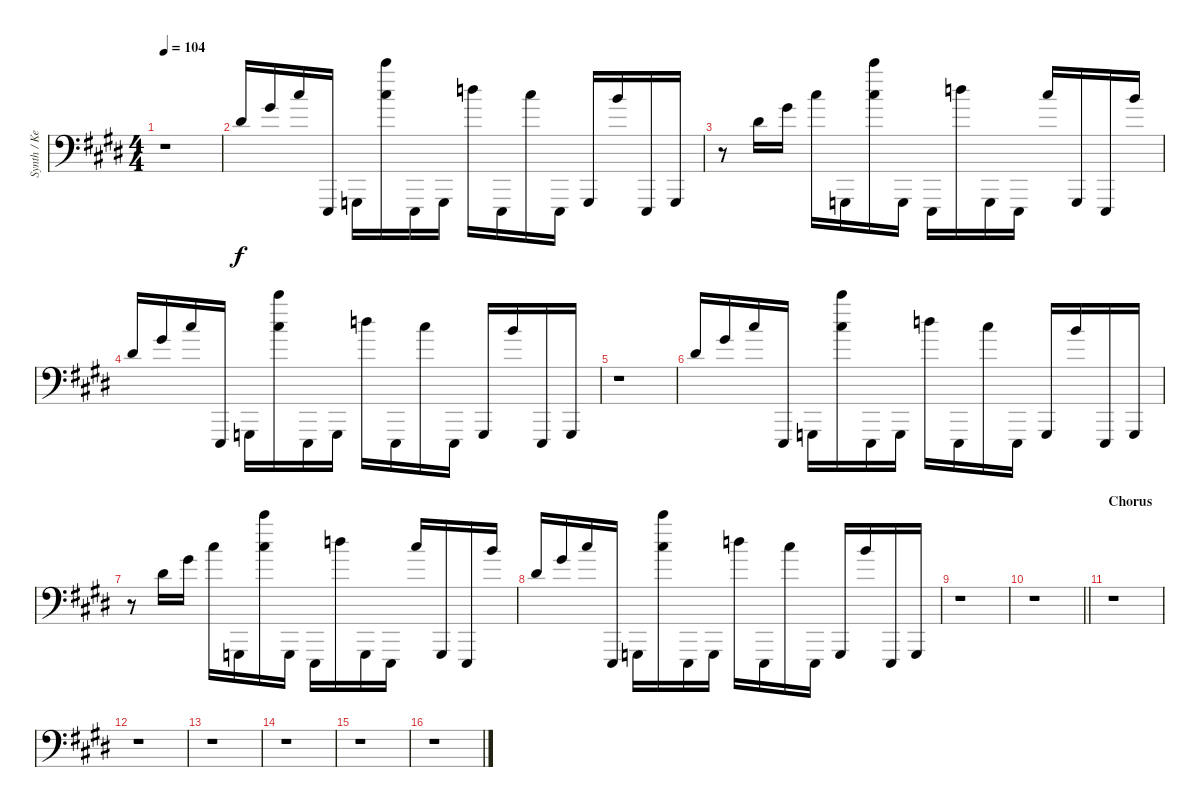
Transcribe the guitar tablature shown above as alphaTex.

\track ("Synth / Keyboard" "Synth / Ke") {instrument xylophone}
\staff {score}
\tuning (Eb4 Bb3 Gb3 Db3 Ab2 Db2 Db1) {hide}
\ts (4 4)
\tempo 104
\clef f4
\ks e
r.1{dy f} |
19.5.16 19.4.16 19.3.16 3.7.16 6.7.16 (22.1 19.3).16 3.7.16 6.7.16 20.3.16 3.7.16 19.3.16 3.7.16 6.7.16 17.3.16 3.7.16 6.7.16 |
r.8 19.5.16 19.4.16 19.3.16 6.7.16 (22.1 19.3).16 6.7.16 3.7.16 20.3.16 6.7.16 3.7.16 19.3.16 6.7.16 3.7.16 17.3.16 |
19.5.16 19.4.16 19.3.16 3.7.16 6.7.16 (22.1 19.3).16 3.7.16 6.7.16 20.3.16 3.7.16 19.3.16 3.7.16 6.7.16 17.3.16 3.7.16 6.7.16 |
r.1 |
19.5.16 19.4.16 19.3.16 3.7.16 6.7.16 (22.1 19.3).16 3.7.16 6.7.16 20.3.16 3.7.16 19.3.16 3.7.16 6.7.16 17.3.16 3.7.16 6.7.16 |
r.8 19.5.16 19.4.16 19.3.16 6.7.16 (22.1 19.3).16 6.7.16 3.7.16 20.3.16 6.7.16 3.7.16 19.3.16 6.7.16 3.7.16 17.3.16 |
19.5.16 19.4.16 19.3.16 3.7.16 6.7.16 (22.1 19.3).16 3.7.16 6.7.16 20.3.16 3.7.16 19.3.16 3.7.16 6.7.16 17.3.16 3.7.16 6.7.16 |
r.1 |
\barLineRight lightlight
r.1 |
\section ("" "Chorus")
r.1 |
r.1 |
r.1 |
r.1 |
r.1 |
r.1
